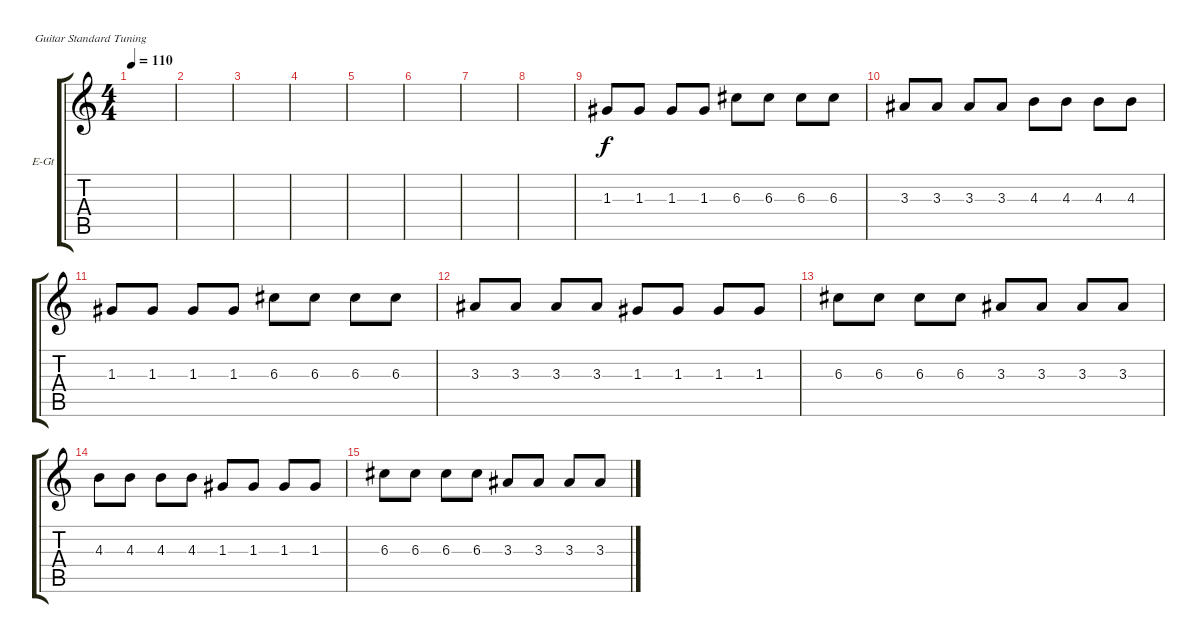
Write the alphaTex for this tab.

\defaultSystemsLayout 4
\bracketExtendMode groupsimilarinstruments
\firstSystemTrackNameOrientation horizontal
\otherSystemsTrackNameOrientation horizontal
\track ("Electric Guitar" "E-Gt") {instrument electricguitarclean}
\staff {score tabs}
\tuning (E4 B3 G3 D3 A2 E2)
\ts (4 4)
\tempo 110
\clef g2
\ks c
|
|
|
|
|
|
|
|
1.3.8 1.3.8 1.3.8 1.3.8 6.3.8 6.3.8 6.3.8 6.3.8 |
3.3.8 3.3.8 3.3.8 3.3.8 4.3.8 4.3.8 4.3.8 4.3.8 |
1.3.8 1.3.8 1.3.8 1.3.8 6.3.8 6.3.8 6.3.8 6.3.8 |
3.3.8 3.3.8 3.3.8 3.3.8 1.3.8 1.3.8 1.3.8 1.3.8 |
6.3.8 6.3.8 6.3.8 6.3.8 3.3.8 3.3.8 3.3.8 3.3.8 |
4.3.8 4.3.8 4.3.8 4.3.8 1.3.8 1.3.8 1.3.8 1.3.8 |
6.3.8 6.3.8 6.3.8 6.3.8 3.3.8 3.3.8 3.3.8 3.3.8
